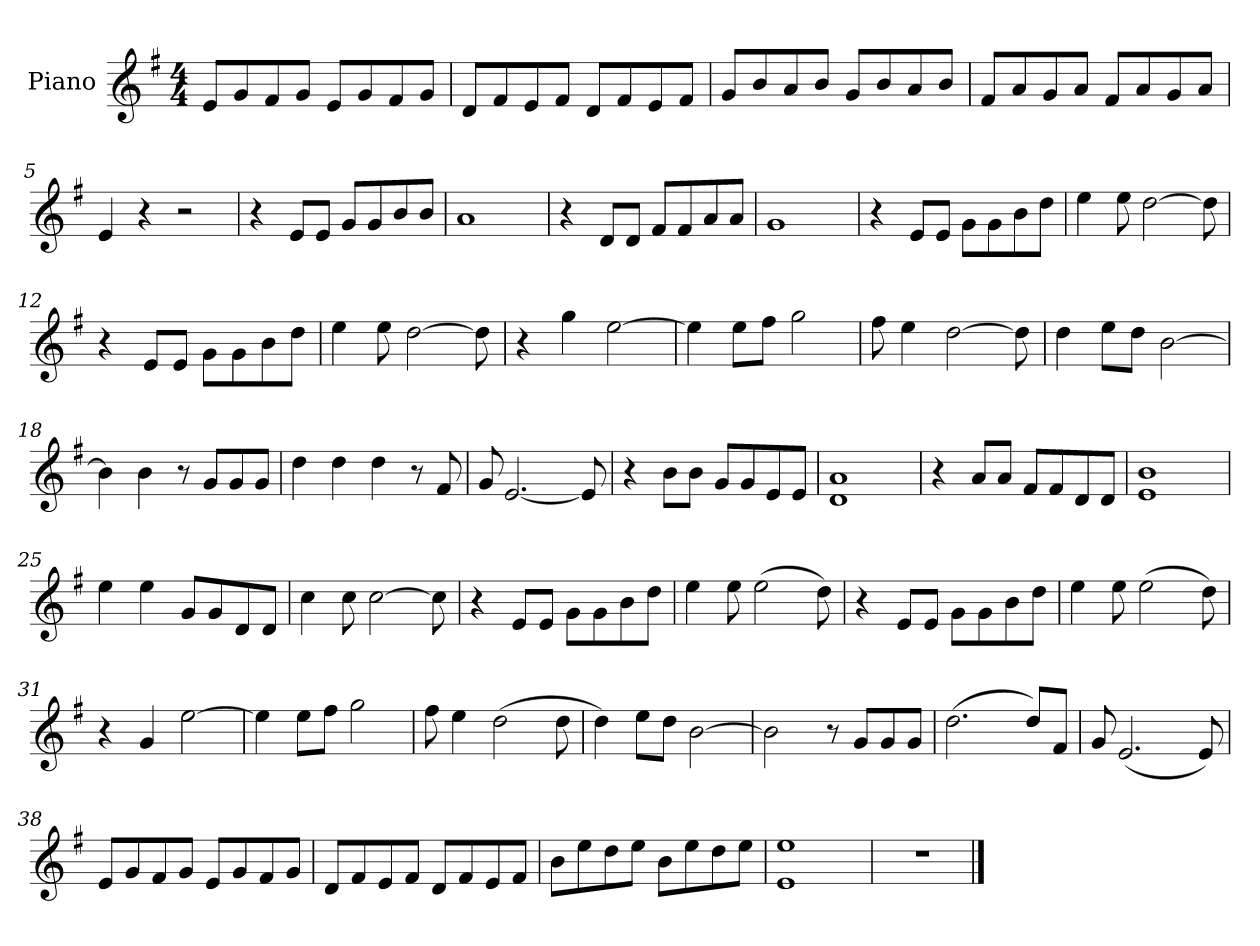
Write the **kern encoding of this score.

**kern
*part1
*staff1
*I"Piano
*I'Pno.
*clefG2
*k[f#]
*M4/4
=1
8e/L
8g/
8f#/
8g/J
8e/L
8g/
8f#/
8g/J
=2
8d/L
8f#/
8e/
8f#/J
8d/L
8f#/
8e/
8f#/J
=3
8g/L
8b/
8a/
8b/J
8g/L
8b/
8a/
8b/J
=4
8f#/L
8a/
8g/
8a/J
8f#/L
8a/
8g/
8a/J
=5
4e/
4r
2r
=6
4r
8e/L
8e/J
8g/L
8g/
8b/
8b/J
!!LO:LB:g=z
=7
1a
=8
4r
8d/L
8d/J
8f#/L
8f#/
8a/
8a/J
=9
1g
=10
4r
8e/L
8e/J
8g\L
8g\
8b\
8dd\J
=11
4ee\
8ee\
[2dd\
8dd\]
=12
4r
8e/L
8e/J
8g\L
8g\
8b\
8dd\J
=13
4ee\
8ee\
[2dd\
8dd\]
=14
4r
4gg\
[2ee\
!!LO:LB:g=z
=15
4ee\]
8ee\L
8ff#\J
2gg\
=16
8ff#\
4ee\
[2dd\
8dd\]
=17
4dd\
8ee\L
8dd\J
[2b\
=18
4b\]
4b\
8r
8g/L
8g/
8g/J
=19
4dd\
4dd\
4dd\
8r
8f#/
=20
8g/
[2.e/
8e/]
=21
4r
8b\L
8b\J
8g/L
8g/
8e/
8e/J
=22
1d 1a
!!LO:LB:g=z
=23
4r
8a/L
8a/J
8f#/L
8f#/
8d/
8d/J
=24
1e 1b
=25
4ee\
4ee\
8g/L
8g/
8d/
8d/J
=26
4cc\
8cc\
[2cc\
8cc\]
=27
4r
8e/L
8e/J
8g\L
8g\
8b\
8dd\J
=28
4ee\
8ee\
(2ee\
8dd\)
=29
4r
8e/L
8e/J
8g\L
8g\
8b\
8dd\J
!!LO:LB:g=z
=30
4ee\
8ee\
(2ee\
8dd\)
=31
4r
4g/
[2ee\
=32
4ee\]
8ee\L
8ff#\J
2gg\
=33
8ff#\
4ee\
(2dd\
8dd\
=34
4dd\)
8ee\L
8dd\J
[2b\
=35
2b\]
8r
8g/L
8g/
8g/J
=36
(2.dd\
8dd/L)
8f#/J
=37
8g/
(2.e/
8e/)
!!LO:LB:g=z
=38
8e/L
8g/
8f#/
8g/J
8e/L
8g/
8f#/
8g/J
=39
8d/L
8f#/
8e/
8f#/J
8d/L
8f#/
8e/
8f#/J
=40
8b\L
8ee\
8dd\
8ee\J
8b\L
8ee\
8dd\
8ee\J
=41
1e 1ee
=42
1r
==
*-
